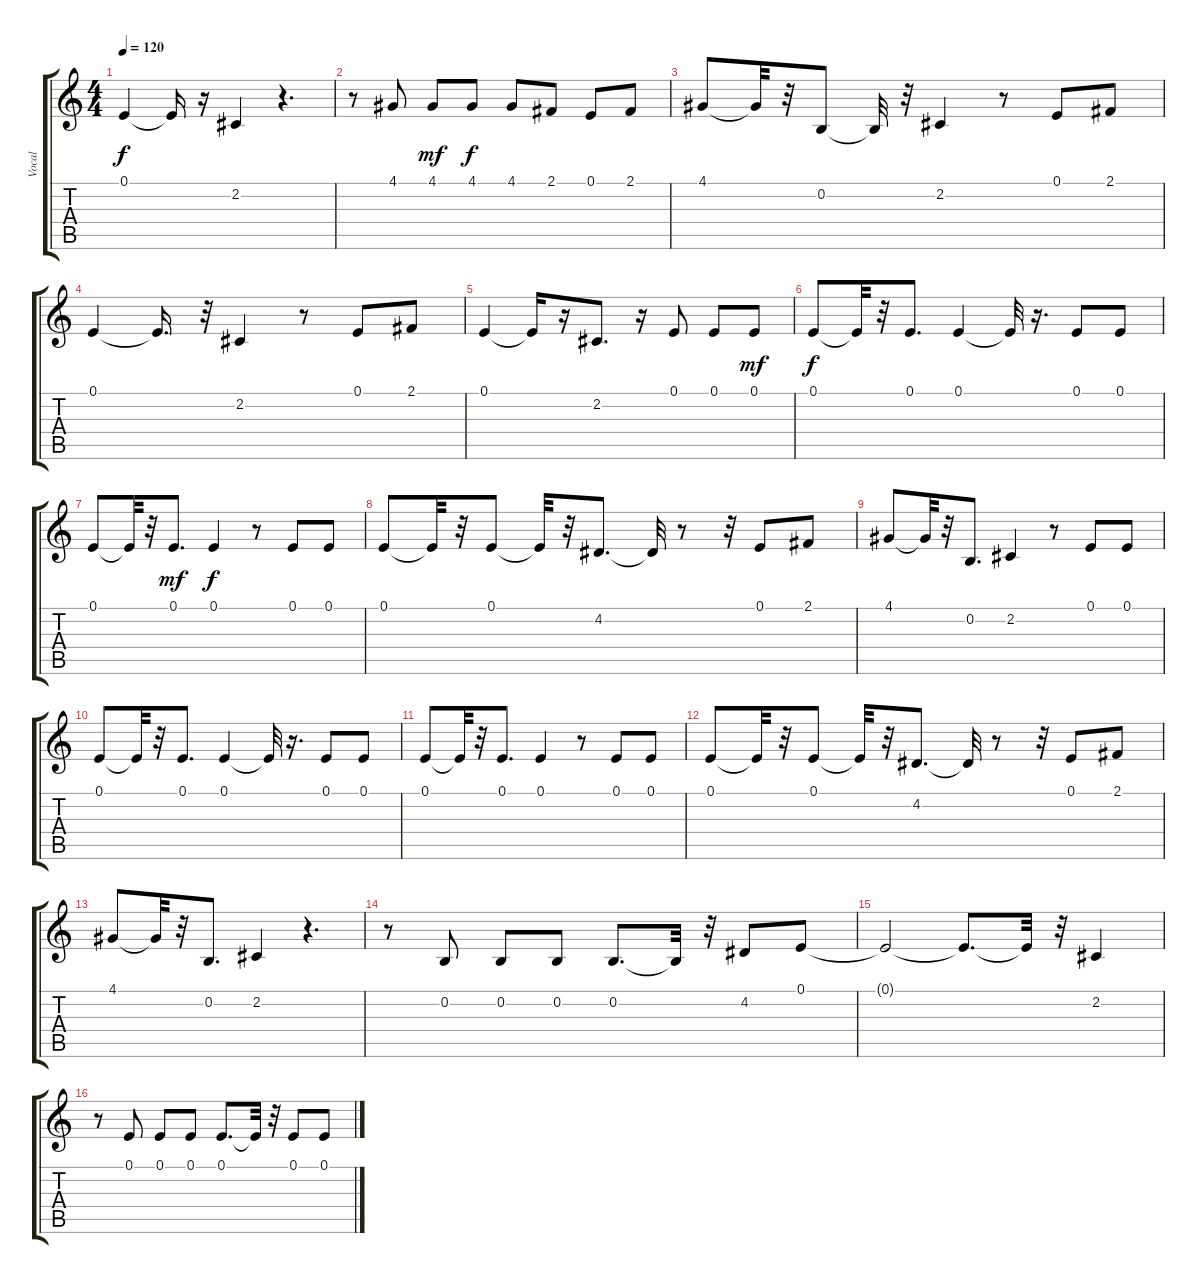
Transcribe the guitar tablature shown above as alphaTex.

\track ("Vocal     " "Vocal     ") {instrument altosax}
\staff {score tabs}
\tuning (E4 B3 G3 D3 A2 E2) {hide}
\ts (4 4)
\tempo 120
\clef g2
\ks c
0.1.4{dy f} 0.1{t}.16 r.16 2.2.4 r.4{d} |
r.8 4.1.8 4.1.8{dy mf} 4.1.8{dy f} 4.1.8 2.1.8 0.1.8 2.1.8 |
4.1.8 4.1{t}.32 r.32 0.2.8 0.2{t}.32 r.32 2.2.4 r.8 0.1.8 2.1.8 |
0.1.4 0.1{t}.16{d} r.32 2.2.4 r.8 0.1.8 2.1.8 |
0.1.4 0.1{t}.16 r.16 2.2.8{d} r.16 0.1.8 0.1.8 0.1.8{dy mf} |
0.1.8{dy f} 0.1{t}.32 r.32 0.1.8{d} 0.1.4 0.1{t}.32 r.16{d} 0.1.8 0.1.8 |
0.1.8 0.1{t}.32 r.32 0.1.8{d dy mf} 0.1.4{dy f} r.8 0.1.8 0.1.8 |
0.1.8 0.1{t}.32 r.32 0.1.8 0.1{t}.32 r.32 4.2.8{d} 4.2{t}.32 r.8 r.32 0.1.8 2.1.8 |
4.1.8 4.1{t}.32 r.32 0.2.8{d} 2.2.4 r.8 0.1.8 0.1.8 |
0.1.8 0.1{t}.32 r.32 0.1.8{d} 0.1.4 0.1{t}.32 r.16{d} 0.1.8 0.1.8 |
0.1.8 0.1{t}.32 r.32 0.1.8{d} 0.1.4 r.8 0.1.8 0.1.8 |
0.1.8 0.1{t}.32 r.32 0.1.8 0.1{t}.32 r.32 4.2.8{d} 4.2{t}.32 r.8 r.32 0.1.8 2.1.8 |
4.1.8 4.1{t}.32 r.32 0.2.8{d} 2.2.4 r.4{d} |
r.8 0.2.8 0.2.8 0.2.8 0.2.8{d} 0.2{t}.32 r.32 4.2.8 0.1.8 |
0.1{t}.2 0.1{t}.8{d} 0.1{t}.32 r.32 2.2.4 |
r.8 0.1.8 0.1.8 0.1.8 0.1.8{d} 0.1{t}.32 r.32 0.1.8 0.1.8
